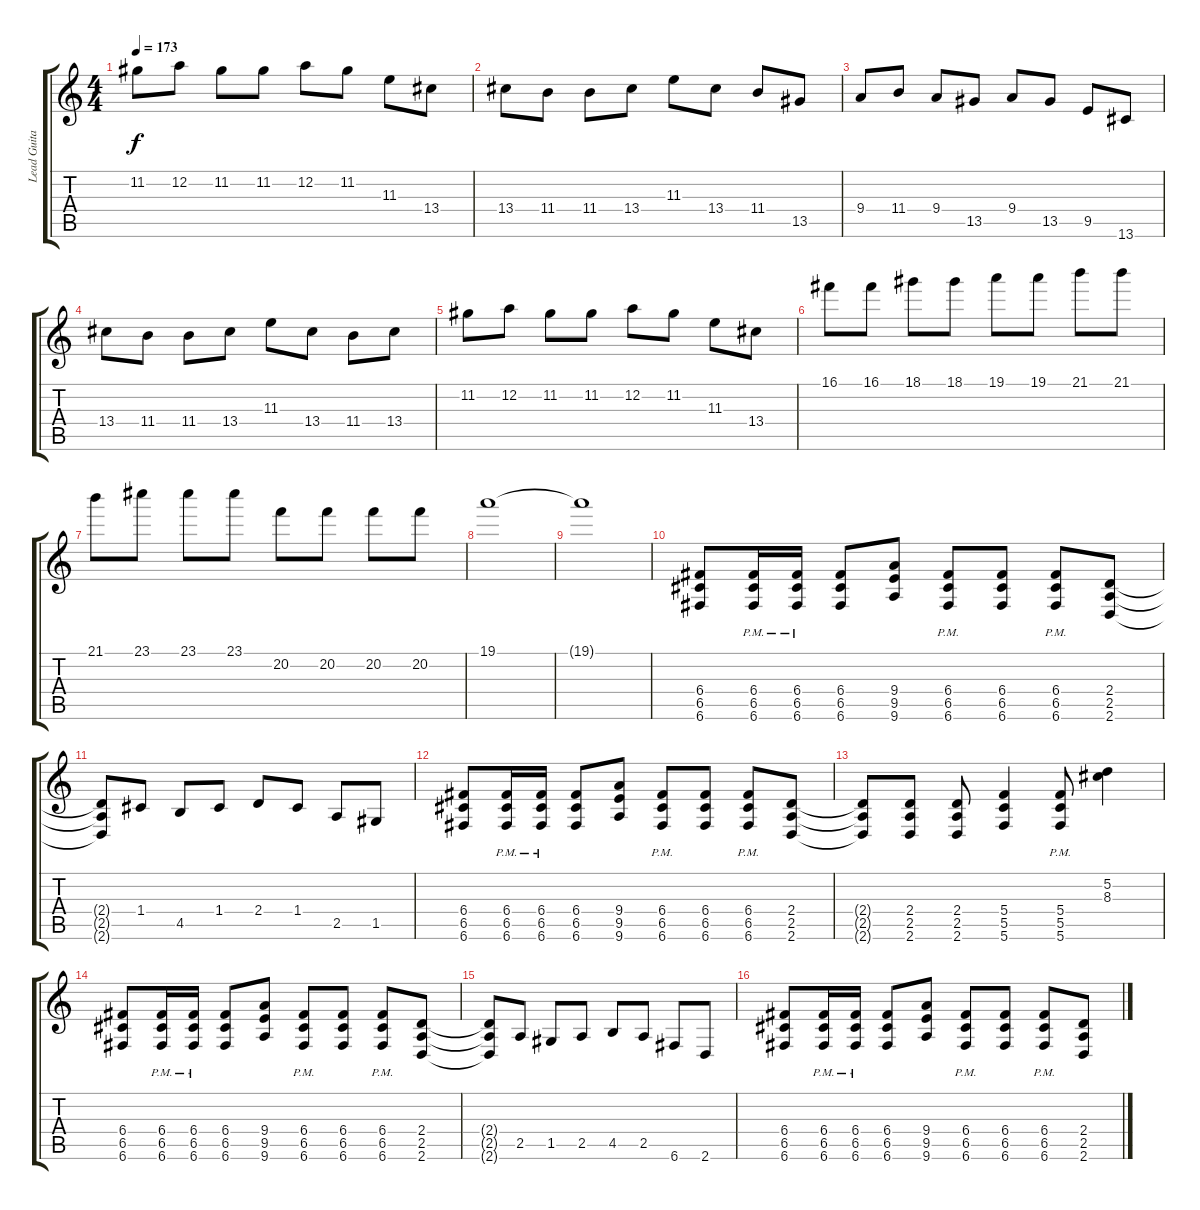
\track ("Lead Guitar (Drop C)" "Lead Guita") {instrument distortionguitar}
\staff {score tabs}
\tuning (D4 A3 F3 C3 G2 C2) {hide}
\ts (4 4)
\tempo 173
\clef g2
\ks c
11.2.8{dy f} 12.2.8 11.2.8 11.2.8 12.2.8 11.2.8 11.3.8 13.4.8 |
13.4.8 11.4.8 11.4.8 13.4.8 11.3.8 13.4.8 11.4.8 13.5.8 |
9.4.8 11.4.8 9.4.8 13.5.8 9.4.8 13.5.8 9.5.8 13.6.8 |
13.4.8 11.4.8 11.4.8 13.4.8 11.3.8 13.4.8 11.4.8 13.4.8 |
11.2.8 12.2.8 11.2.8 11.2.8 12.2.8 11.2.8 11.3.8 13.4.8 |
16.1.8 16.1.8 18.1.8 18.1.8 19.1.8 19.1.8 21.1.8 21.1.8 |
21.1.8 23.1.8 23.1.8 23.1.8 20.2.8 20.2.8 20.2.8 20.2.8 |
19.1.1 |
19.1{t}.1 |
(6.4 6.5 6.6).8 (6.4{pm} 6.5{pm} 6.6{pm}).16 (6.4{pm} 6.5{pm} 6.6{pm}).16 (6.4 6.5 6.6).8 (9.4 9.5 9.6).8 (6.4{pm} 6.5{pm} 6.6{pm}).8 (6.4 6.5 6.6).8 (6.4{pm} 6.5{pm} 6.6{pm}).8 (2.4 2.5 2.6).8 |
(2.4{t} 2.5{t} 2.6{t}).8 1.4.8 4.5.8 1.4.8 2.4.8 1.4.8 2.5.8 1.5.8 |
(6.4 6.5 6.6).8 (6.4{pm} 6.5{pm} 6.6{pm}).16 (6.4{pm} 6.5{pm} 6.6{pm}).16 (6.4 6.5 6.6).8 (9.4 9.5 9.6).8 (6.4{pm} 6.5{pm} 6.6{pm}).8 (6.4 6.5 6.6).8 (6.4{pm} 6.5{pm} 6.6{pm}).8 (2.4 2.5 2.6).8 |
(2.4{t} 2.5{t} 2.6{t}).8 (2.4 2.5 2.6).8 (2.4 2.5 2.6).8 (5.4 5.5 5.6).4 (5.4{pm} 5.5{pm} 5.6{pm}).8 (5.2 8.3).4 |
(6.4 6.5 6.6).8 (6.4{pm} 6.5{pm} 6.6{pm}).16 (6.4{pm} 6.5{pm} 6.6{pm}).16 (6.4 6.5 6.6).8 (9.4 9.5 9.6).8 (6.4{pm} 6.5{pm} 6.6{pm}).8 (6.4 6.5 6.6).8 (6.4{pm} 6.5{pm} 6.6{pm}).8 (2.4 2.5 2.6).8 |
(2.4{t} 2.5{t} 2.6{t}).8 2.5.8 1.5.8 2.5.8 4.5.8 2.5.8 6.6.8 2.6.8 |
(6.4 6.5 6.6).8 (6.4{pm} 6.5{pm} 6.6{pm}).16 (6.4{pm} 6.5{pm} 6.6{pm}).16 (6.4 6.5 6.6).8 (9.4 9.5 9.6).8 (6.4{pm} 6.5{pm} 6.6{pm}).8 (6.4 6.5 6.6).8 (6.4{pm} 6.5{pm} 6.6{pm}).8 (2.4 2.5 2.6).8
